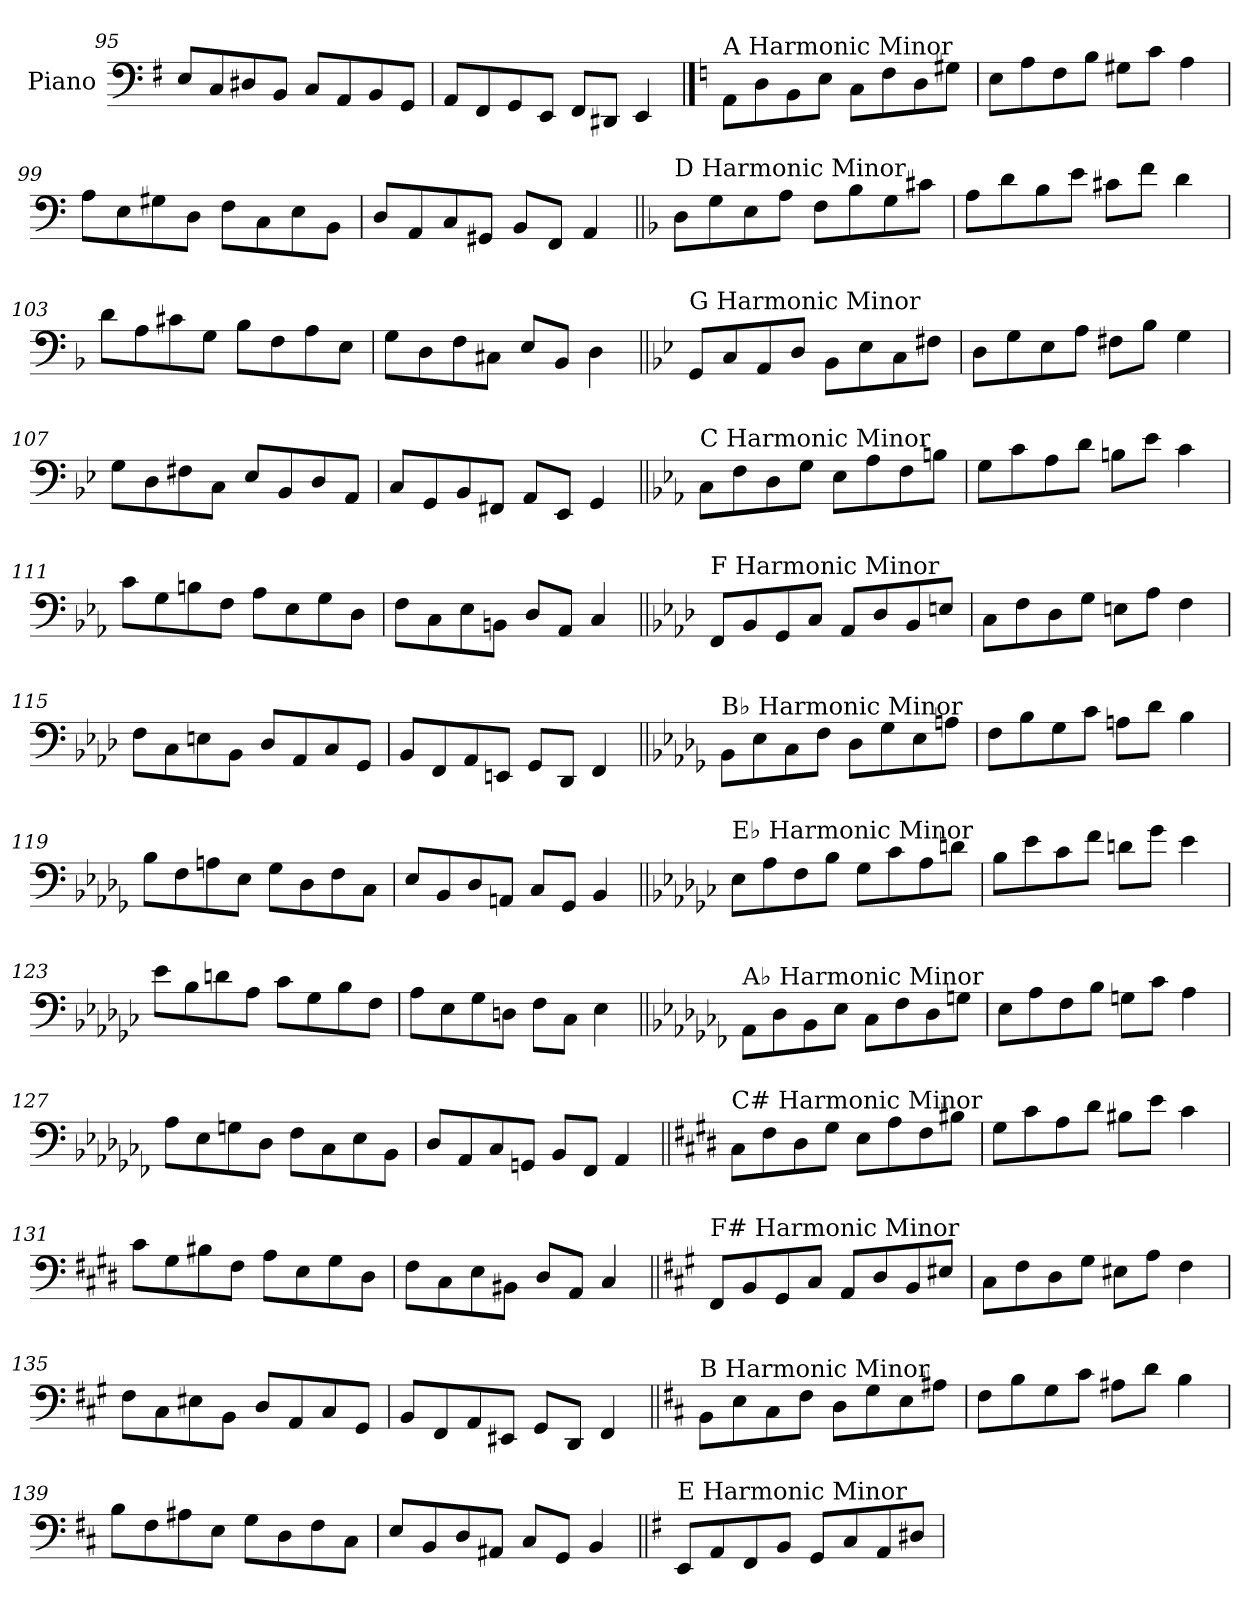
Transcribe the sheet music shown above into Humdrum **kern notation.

**kern
*part1
*staff1
*I"Piano
*I'Pno.
*clefF4
*k[f#]
=95
8E/L
8C/
8D#X/
8BB/J
8C/L
8AA/
8BB/
8GG/J
=96
8AA/L
8FF#/
8GG/
8EE/J
8FF#/L
8DD#X/J
4EE/
!!LO:PB:g=z
==97
*k[]
!LO:TX:a:t=A Harmonic Minor
8AA\L
8D\
8BB\
8E\J
8C\L
8F\
8D\
8G#X\J
=98
8E\L
8A\
8F\
8B\J
8G#X\L
8c\J
4A\
=99
8A\L
8E\
8G#X\
8D\J
8F\L
8C\
8E\
8BB\J
=100
8D/L
8AA/
8C/
8GG#X/J
8BB/L
8FF/J
4AA/
!!LO:LB:g=z
=101||
*k[b-]
!LO:TX:a:t=D Harmonic Minor
8D\L
8G\
8E\
8A\J
8F\L
8B-\
8G\
8c#X\J
=102
8A\L
8d\
8B-\
8e\J
8c#X\L
8f\J
4d\
=103
8d\L
8A\
8c#X\
8G\J
8B-\L
8F\
8A\
8E\J
=104
8G\L
8D\
8F\
8C#X\J
8E/L
8BB-/J
4D\
!!LO:LB:g=z
=105||
*k[b-e-]
!LO:TX:a:t=G Harmonic Minor
8GG/L
8C/
8AA/
8D/J
8BB-\L
8E-\
8C\
8F#X\J
=106
8D\L
8G\
8E-\
8A\J
8F#X\L
8B-\J
4G\
=107
8G\L
8D\
8F#X\
8C\J
8E-/L
8BB-/
8D/
8AA/J
=108
8C/L
8GG/
8BB-/
8FF#X/J
8AA/L
8EE-/J
4GG/
!!LO:LB:g=z
=109||
*k[b-e-a-]
!LO:TX:a:t=C Harmonic Minor
8C\L
8F\
8D\
8G\J
8E-\L
8A-\
8F\
8Bn\J
=110
8G\L
8c\
8A-\
8d\J
8Bn\L
8e-\J
4c\
=111
8c\L
8G\
8Bn\
8F\J
8A-\L
8E-\
8G\
8D\J
=112
8F\L
8C\
8E-\
8BBn\J
8D/L
8AA-/J
4C/
!!LO:LB:g=z
=113||
*k[b-e-a-d-]
!LO:TX:a:t=F Harmonic Minor
8FF/L
8BB-/
8GG/
8C/J
8AA-/L
8D-/
8BB-/
8En/J
=114
8C\L
8F\
8D-\
8G\J
8En\L
8A-\J
4F\
=115
8F\L
8C\
8En\
8BB-\J
8D-/L
8AA-/
8C/
8GG/J
=116
8BB-/L
8FF/
8AA-/
8EEn/J
8GG/L
8DD-/J
4FF/
!!LO:LB:g=z
=117||
*k[b-e-a-d-g-]
!LO:TX:a:t=B♭ Harmonic Minor
8BB-\L
8E-\
8C\
8F\J
8D-\L
8G-\
8E-\
8An\J
=118
8F\L
8B-\
8G-\
8c\J
8An\L
8d-\J
4B-\
=119
8B-\L
8F\
8An\
8E-\J
8G-\L
8D-\
8F\
8C\J
=120
8E-/L
8BB-/
8D-/
8AAn/J
8C/L
8GG-/J
4BB-/
!!LO:LB:g=z
=121||
*k[b-e-a-d-g-c-]
!LO:TX:a:t=E♭ Harmonic Minor
8E-\L
8A-\
8F\
8B-\J
8G-\L
8c-\
8A-\
8dn\J
=122
8B-\L
8e-\
8c-\
8f\J
8dn\L
8g-\J
4e-\
=123
8e-\L
8B-\
8dn\
8A-\J
8c-\L
8G-\
8B-\
8F\J
=124
8A-\L
8E-\
8G-\
8Dn\J
8F\L
8C-\J
4E-\
!!LO:LB:g=z
=125||
*k[b-e-a-d-g-c-f-]
!LO:TX:a:t=A♭ Harmonic Minor
8AA-\L
8D-\
8BB-\
8E-\J
8C-\L
8F-\
8D-\
8Gn\J
=126
8E-\L
8A-\
8F-\
8B-\J
8Gn\L
8c-\J
4A-\
=127
8A-\L
8E-\
8Gn\
8D-\J
8F-\L
8C-\
8E-\
8BB-\J
=128
8D-/L
8AA-/
8C-/
8GGn/J
8BB-/L
8FF-/J
4AA-/
!!LO:LB:g=z
=129||
*k[f#c#g#d#]
!LO:TX:a:t=C# Harmonic Minor
8C#\L
8F#\
8D#\
8G#\J
8E\L
8A\
8F#\
8B#X\J
=130
8G#\L
8c#\
8A\
8d#\J
8B#X\L
8e\J
4c#\
=131
8c#\L
8G#\
8B#X\
8F#\J
8A\L
8E\
8G#\
8D#\J
=132
8F#\L
8C#\
8E\
8BB#X\J
8D#/L
8AA/J
4C#/
!!LO:LB:g=z
=133||
*k[f#c#g#]
!LO:TX:a:t=F# Harmonic Minor
8FF#/L
8BB/
8GG#/
8C#/J
8AA/L
8D/
8BB/
8E#X/J
=134
8C#\L
8F#\
8D\
8G#\J
8E#X\L
8A\J
4F#\
=135
8F#\L
8C#\
8E#X\
8BB\J
8D/L
8AA/
8C#/
8GG#/J
=136
8BB/L
8FF#/
8AA/
8EE#X/J
8GG#/L
8DD/J
4FF#/
!!LO:LB:g=z
=137||
*k[f#c#]
!LO:TX:a:t=B Harmonic Minor
8BB\L
8E\
8C#\
8F#\J
8D\L
8G\
8E\
8A#X\J
=138
8F#\L
8B\
8G\
8c#\J
8A#X\L
8d\J
4B\
=139
8B\L
8F#\
8A#X\
8E\J
8G\L
8D\
8F#\
8C#\J
=140
8E/L
8BB/
8D/
8AA#X/J
8C#/L
8GG/J
4BB/
!!LO:LB:g=z
=141||
*k[f#]
!LO:TX:a:t=E Harmonic Minor
8EE/L
8AA/
8FF#/
8BB/J
8GG/L
8C/
8AA/
8D#X/J
=
*-
